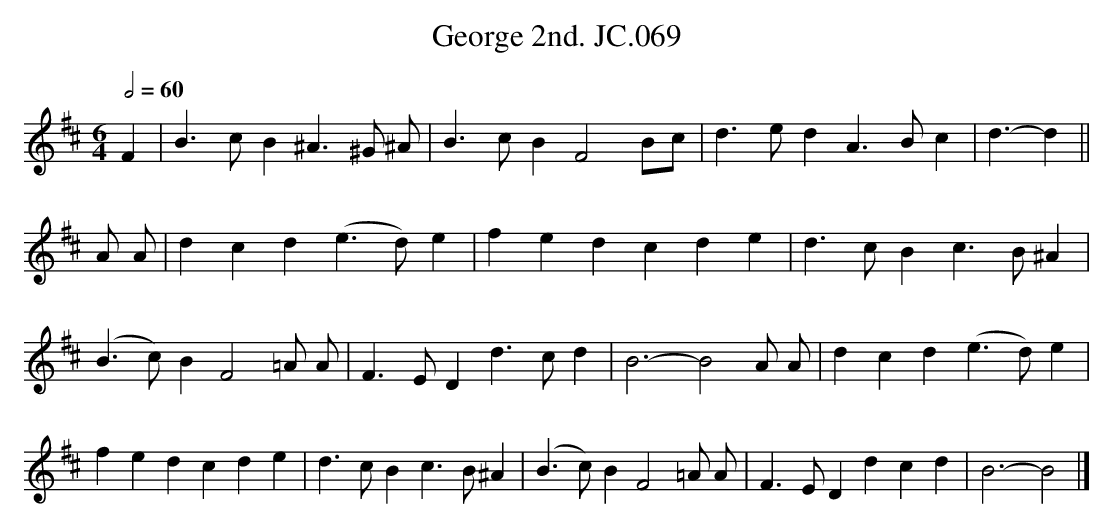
X:1
T:George 2nd. JC.069
M:6/4
L:1/8
Q:2/4=60
K:D
F2|\\
B3cB2 ^A3^G ^A|B3cB2 F4Bc|d3ed2 A3Bc2|d3-d2||
A A|d2c2d2 (e3d)e2|f2e2d2 c2d2e2|d3cB2 c3B^A2|
(B3c)B2 F4=A A|F3ED2 d3cd2|B6- B4A A|d2c2d2 (e3d)e2|
f2e2d2 c2d2e2|d3cB2 c3B^A2|\\
(B3c)B2 F4=A A|F3ED2 d2c2d2|B6- B4|]
